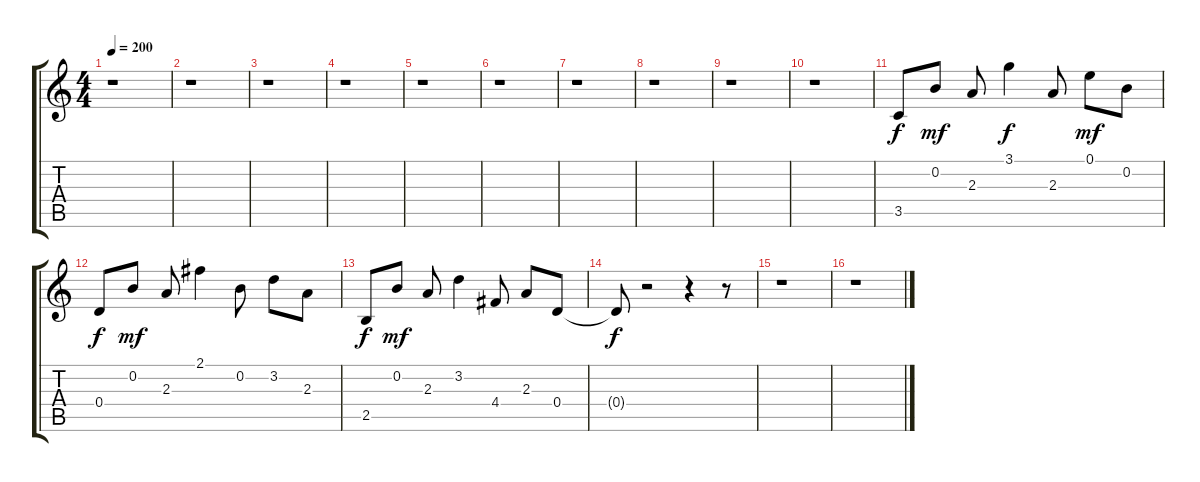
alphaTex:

\track "" {instrument acousticguitarsteel}
\staff {score tabs}
\tuning (E4 B3 G3 D3 A2 E2) {hide}
\ts (4 4)
\tempo 200
\clef g2
\ks c
r.1{dy f} |
r.1 |
r.1 |
r.1 |
r.1 |
r.1 |
r.1 |
r.1 |
r.1 |
r.1 |
3.5.8 0.2.8{dy mf} 2.3.8 3.1.4{dy f} 2.3.8 0.1.8{dy mf} 0.2.8 |
0.4.8{dy f} 0.2.8{dy mf} 2.3.8 2.1.4 0.2.8 3.2.8 2.3.8 |
2.5.8{dy f} 0.2.8{dy mf} 2.3.8 3.2.4 4.4.8 2.3.8 0.4.8 |
0.4{t}.8{dy f} r.2 r.4 r.8 |
r.1 |
r.1
